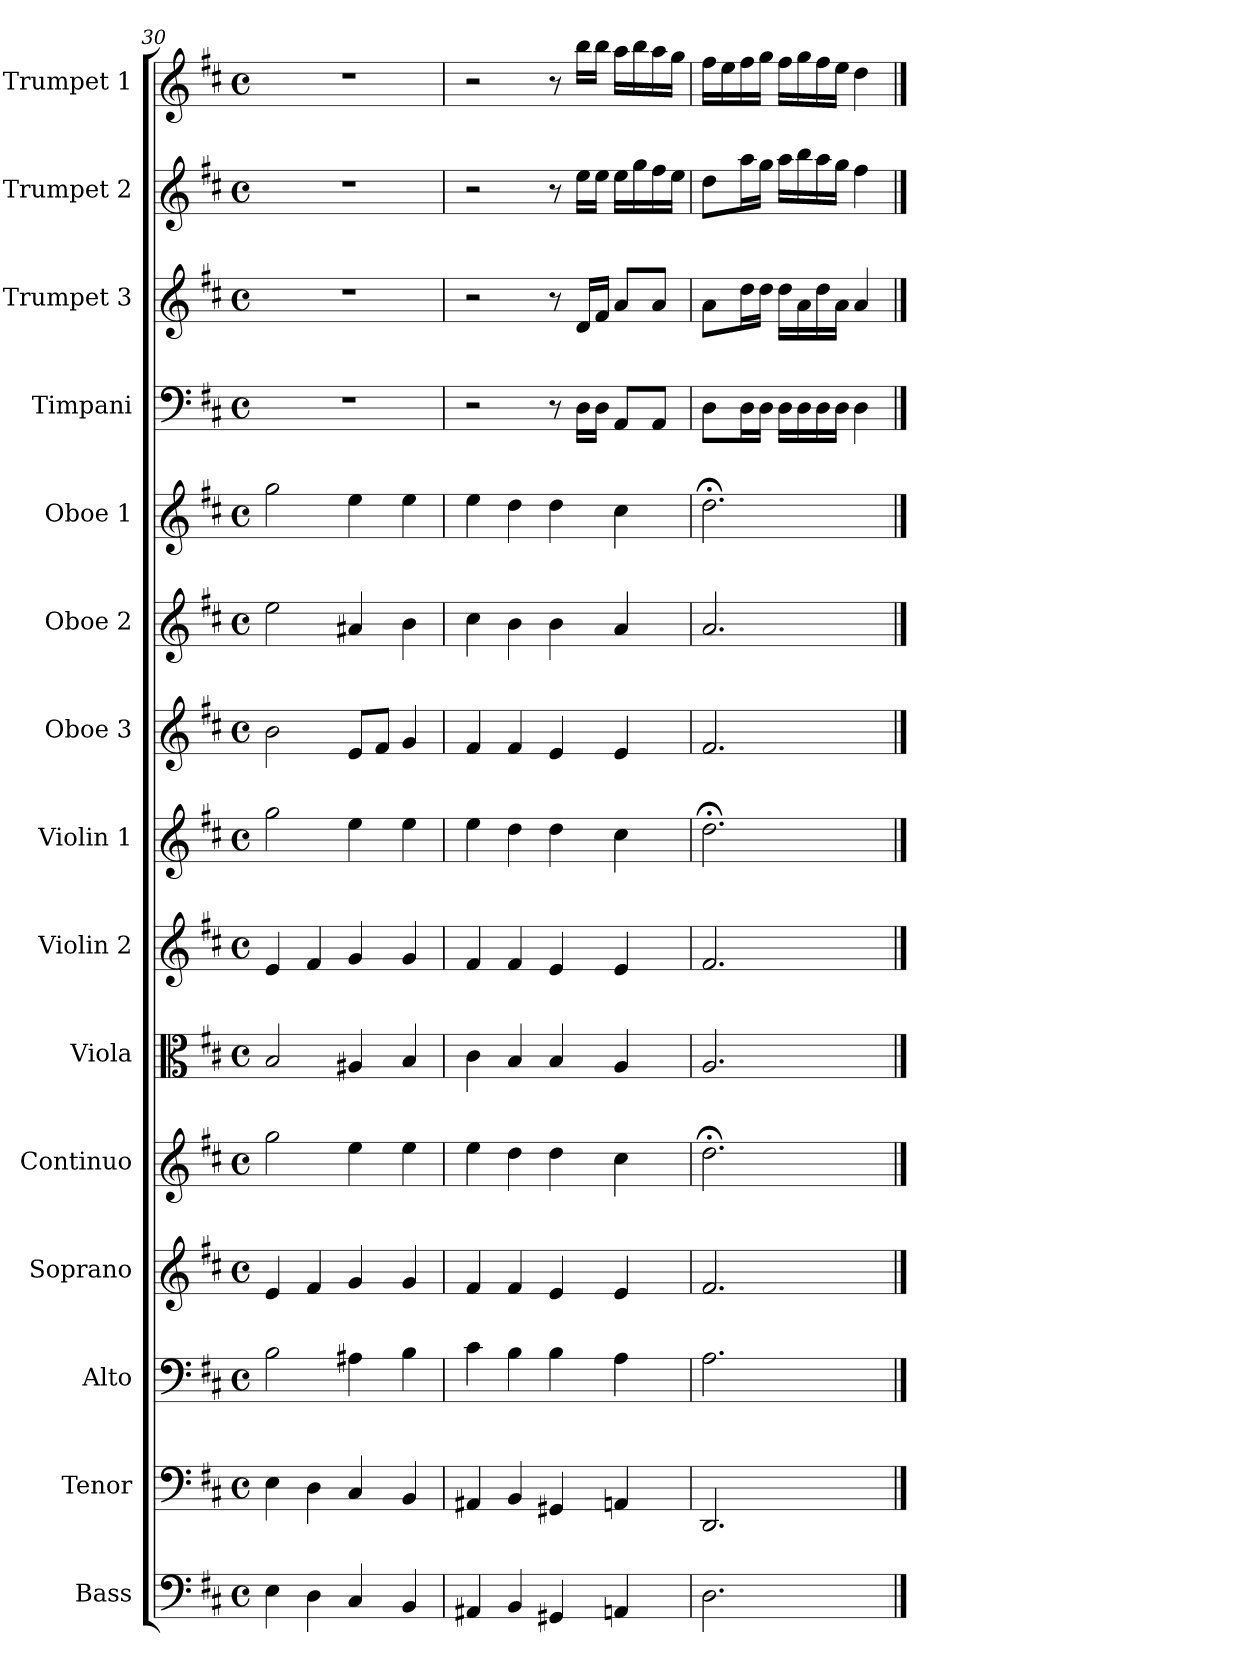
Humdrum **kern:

**kern	**kern	**kern	**kern	**kern	**kern	**kern	**kern	**kern	**kern	**kern	**kern	**kern	**kern	**kern
*part15	*part14	*part13	*part12	*part11	*part10	*part9	*part8	*part7	*part6	*part5	*part4	*part3	*part2	*part1
*staff15	*staff14	*staff13	*staff12	*staff11	*staff10	*staff9	*staff8	*staff7	*staff6	*staff5	*staff4	*staff3	*staff2	*staff1
*I"Bass	*I"Tenor	*I"Alto	*I"Soprano	*I"Continuo	*I"Viola	*I"Violin 2	*I"Violin 1	*I"Oboe 3	*I"Oboe 2	*I"Oboe 1	*I"Timpani	*I"Trumpet 3	*I"Trumpet 2	*I"Trumpet 1
*I'B.	*I'T.	*I'A.	*I'S.	*I'Cont	*I'Vla	*I'Vn 2	*I'Vn 1	*I'Ob 3	*I'Ob 2	*I'Ob 1	*I'Timp	*I'Tr 3	*I'Tr 2	*I'Tr 1
!!LO:PB:g=z
*clefF4	*clefF4	*clefF4	*clefG2	*clefG2	*clefC3	*clefG2	*clefG2	*clefG2	*clefG2	*clefG2	*clefF4	*clefG2	*clefG2	*clefG2
*	*	*	*	*	*	*	*	*	*	*	*	*ITrd1c2	*ITrd1c2	*ITrd1c2
*k[f#c#]	*k[f#c#]	*k[f#c#]	*k[f#c#]	*k[f#c#]	*k[f#c#]	*k[f#c#]	*k[f#c#]	*k[f#c#]	*k[f#c#]	*k[f#c#]	*k[f#c#]	*k[]	*k[]	*k[]
*D:	*D:	*D:	*D:	*D:	*D:	*D:	*D:	*D:	*D:	*D:	*D:	*C:	*C:	*C:
*M4/4	*M4/4	*M4/4	*M4/4	*M4/4	*M4/4	*M4/4	*M4/4	*M4/4	*M4/4	*M4/4	*M4/4	*M4/4	*M4/4	*M4/4
*met(c)	*met(c)	*met(c)	*met(c)	*met(c)	*met(c)	*met(c)	*met(c)	*met(c)	*met(c)	*met(c)	*met(c)	*met(c)	*met(c)	*met(c)
=30	=30	=30	=30	=30	=30	=30	=30	=30	=30	=30	=30	=30	=30	=30
4E\	4E\	2B\	4e/	2gg\	2B/	4e/	2gg\	2b\	2ee\	2gg\	1r	1r	1r	1r
4D\	4D\	.	4f#/	.	.	4f#/	.	.	.	.	.	.	.	.
4C#/	4C#/	4A#X\	4g/	4ee\	4A#X/	4g/	4ee\	8e/L	4a#X/	4ee\	.	.	.	.
.	.	.	.	.	.	.	.	8f#/J	.	.	.	.	.	.
4BB/	4BB/	4B\	4g/	4ee\	4B/	4g/	4ee\	4g/	4b\	4ee\	.	.	.	.
=31	=31	=31	=31	=31	=31	=31	=31	=31	=31	=31	=31	=31	=31	=31
4AA#X/	4AA#X/	4c#\	4f#/	4ee\	4c#\	4f#/	4ee\	4f#/	4cc#\	4ee\	2r	2r	2r	2r
4BB/	4BB/	4B\	4f#/	4dd\	4B/	4f#/	4dd\	4f#/	4b\	4dd\	.	.	.	.
4GG#X/	4GG#X/	4B\	4e/	4dd\	4B/	4e/	4dd\	4e/	4b\	4dd\	8r	8r	8r	8r
.	.	.	.	.	.	.	.	.	.	.	16D\LL	16c/LL	16dd\LL	16aa\LL
.	.	.	.	.	.	.	.	.	.	.	16D\JJ	16e/JJ	16dd\JJ	16aa\JJ
4AAn/	4AAn/	4A\	4e/	4cc#\	4A/	4e/	4cc#\	4e/	4a/	4cc#\	8AA/L	8g/L	16dd\LL	16gg\LL
.	.	.	.	.	.	.	.	.	.	.	.	.	16ff\	16aa\
.	.	.	.	.	.	.	.	.	.	.	8AA/J	8g/J	16ee\	16gg\
.	.	.	.	.	.	.	.	.	.	.	.	.	16dd\JJ	16ff\JJ
=32	=32	=32	=32	=32	=32	=32	=32	=32	=32	=32	=32	=32	=32	=32
2.D\	2.DD/	2.A\	2.f#/	2.dd;<\	2.A/	2.f#/	2.dd;<\	2.f#/	2.a/	2.dd;<\	8D\L	8g\L	8cc\L	16ee\LL
.	.	.	.	.	.	.	.	.	.	.	.	.	.	16dd\
.	.	.	.	.	.	.	.	.	.	.	16D\L	16cc\L	16gg\L	16ee\
.	.	.	.	.	.	.	.	.	.	.	16D\JJ	16cc\JJ	16ff\JJ	16ff\JJ
.	.	.	.	.	.	.	.	.	.	.	16D\LL	16cc\LL	16gg\LL	16ee\LL
.	.	.	.	.	.	.	.	.	.	.	16D\	16g\	16aa\	16ff\
.	.	.	.	.	.	.	.	.	.	.	16D\	16cc\	16gg\	16ee\
.	.	.	.	.	.	.	.	.	.	.	16D\JJ	16g\JJ	16ff\JJ	16dd\JJ
.	.	.	.	.	.	.	.	.	.	.	4D\	4g/	4ee\	4cc\
==	==	==	==	==	==	==	==	==	==	==	==	==	==	==
*-	*-	*-	*-	*-	*-	*-	*-	*-	*-	*-	*-	*-	*-	*-
